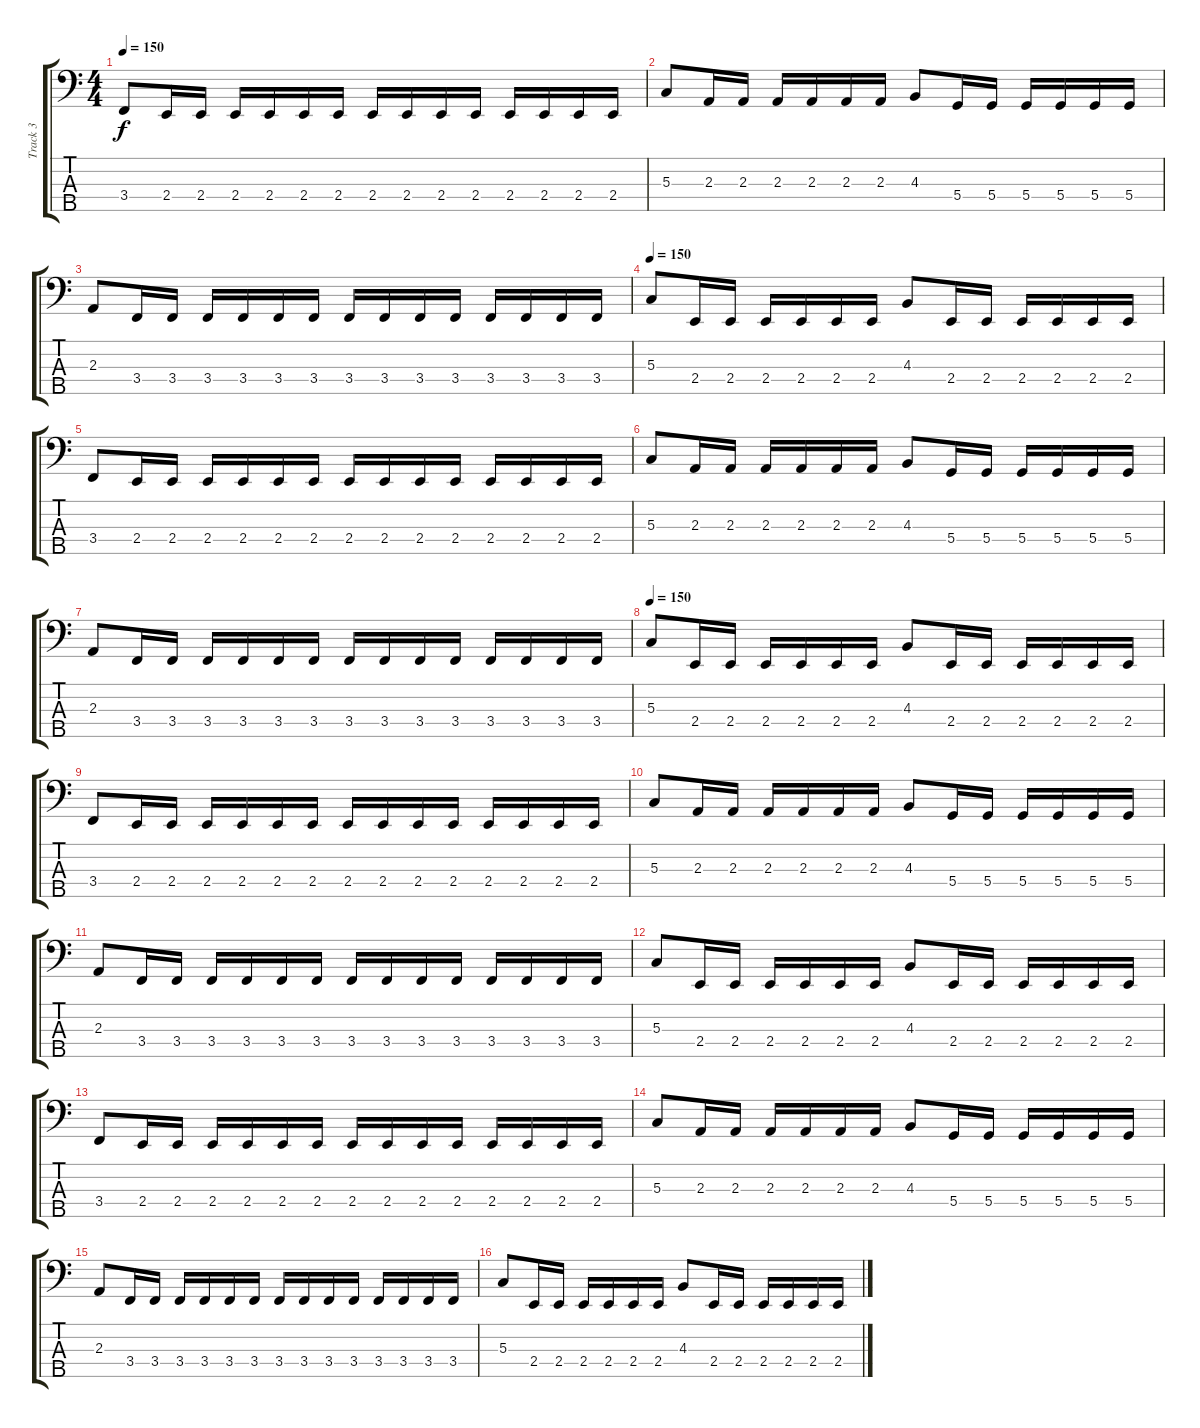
\track ("Track 3" "Track 3") {instrument electricbasspick}
\staff {score tabs}
\tuning (F2 C2 G1 D1 A0) {hide}
\ts (4 4)
\tempo 150
\clef f4
\ks c
3.4.8{dy f} 2.4.16 2.4.16 2.4.16 2.4.16 2.4.16 2.4.16 2.4.16 2.4.16 2.4.16 2.4.16 2.4.16 2.4.16 2.4.16 2.4.16 |
5.3.8 2.3.16 2.3.16 2.3.16 2.3.16 2.3.16 2.3.16 4.3.8 5.4.16 5.4.16 5.4.16 5.4.16 5.4.16 5.4.16 |
2.3.8 3.4.16 3.4.16 3.4.16 3.4.16 3.4.16 3.4.16 3.4.16 3.4.16 3.4.16 3.4.16 3.4.16 3.4.16 3.4.16 3.4.16 |
\tempo 150
5.3.8 2.4.16 2.4.16 2.4.16 2.4.16 2.4.16 2.4.16 4.3.8 2.4.16 2.4.16 2.4.16 2.4.16 2.4.16 2.4.16 |
3.4.8 2.4.16 2.4.16 2.4.16 2.4.16 2.4.16 2.4.16 2.4.16 2.4.16 2.4.16 2.4.16 2.4.16 2.4.16 2.4.16 2.4.16 |
5.3.8 2.3.16 2.3.16 2.3.16 2.3.16 2.3.16 2.3.16 4.3.8 5.4.16 5.4.16 5.4.16 5.4.16 5.4.16 5.4.16 |
2.3.8 3.4.16 3.4.16 3.4.16 3.4.16 3.4.16 3.4.16 3.4.16 3.4.16 3.4.16 3.4.16 3.4.16 3.4.16 3.4.16 3.4.16 |
\tempo 150
5.3.8 2.4.16 2.4.16 2.4.16 2.4.16 2.4.16 2.4.16 4.3.8 2.4.16 2.4.16 2.4.16 2.4.16 2.4.16 2.4.16 |
3.4.8 2.4.16 2.4.16 2.4.16 2.4.16 2.4.16 2.4.16 2.4.16 2.4.16 2.4.16 2.4.16 2.4.16 2.4.16 2.4.16 2.4.16 |
5.3.8 2.3.16 2.3.16 2.3.16 2.3.16 2.3.16 2.3.16 4.3.8 5.4.16 5.4.16 5.4.16 5.4.16 5.4.16 5.4.16 |
2.3.8 3.4.16 3.4.16 3.4.16 3.4.16 3.4.16 3.4.16 3.4.16 3.4.16 3.4.16 3.4.16 3.4.16 3.4.16 3.4.16 3.4.16 |
5.3.8 2.4.16 2.4.16 2.4.16 2.4.16 2.4.16 2.4.16 4.3.8 2.4.16 2.4.16 2.4.16 2.4.16 2.4.16 2.4.16 |
3.4.8 2.4.16 2.4.16 2.4.16 2.4.16 2.4.16 2.4.16 2.4.16 2.4.16 2.4.16 2.4.16 2.4.16 2.4.16 2.4.16 2.4.16 |
5.3.8 2.3.16 2.3.16 2.3.16 2.3.16 2.3.16 2.3.16 4.3.8 5.4.16 5.4.16 5.4.16 5.4.16 5.4.16 5.4.16 |
2.3.8 3.4.16 3.4.16 3.4.16 3.4.16 3.4.16 3.4.16 3.4.16 3.4.16 3.4.16 3.4.16 3.4.16 3.4.16 3.4.16 3.4.16 |
5.3.8 2.4.16 2.4.16 2.4.16 2.4.16 2.4.16 2.4.16 4.3.8 2.4.16 2.4.16 2.4.16 2.4.16 2.4.16 2.4.16
